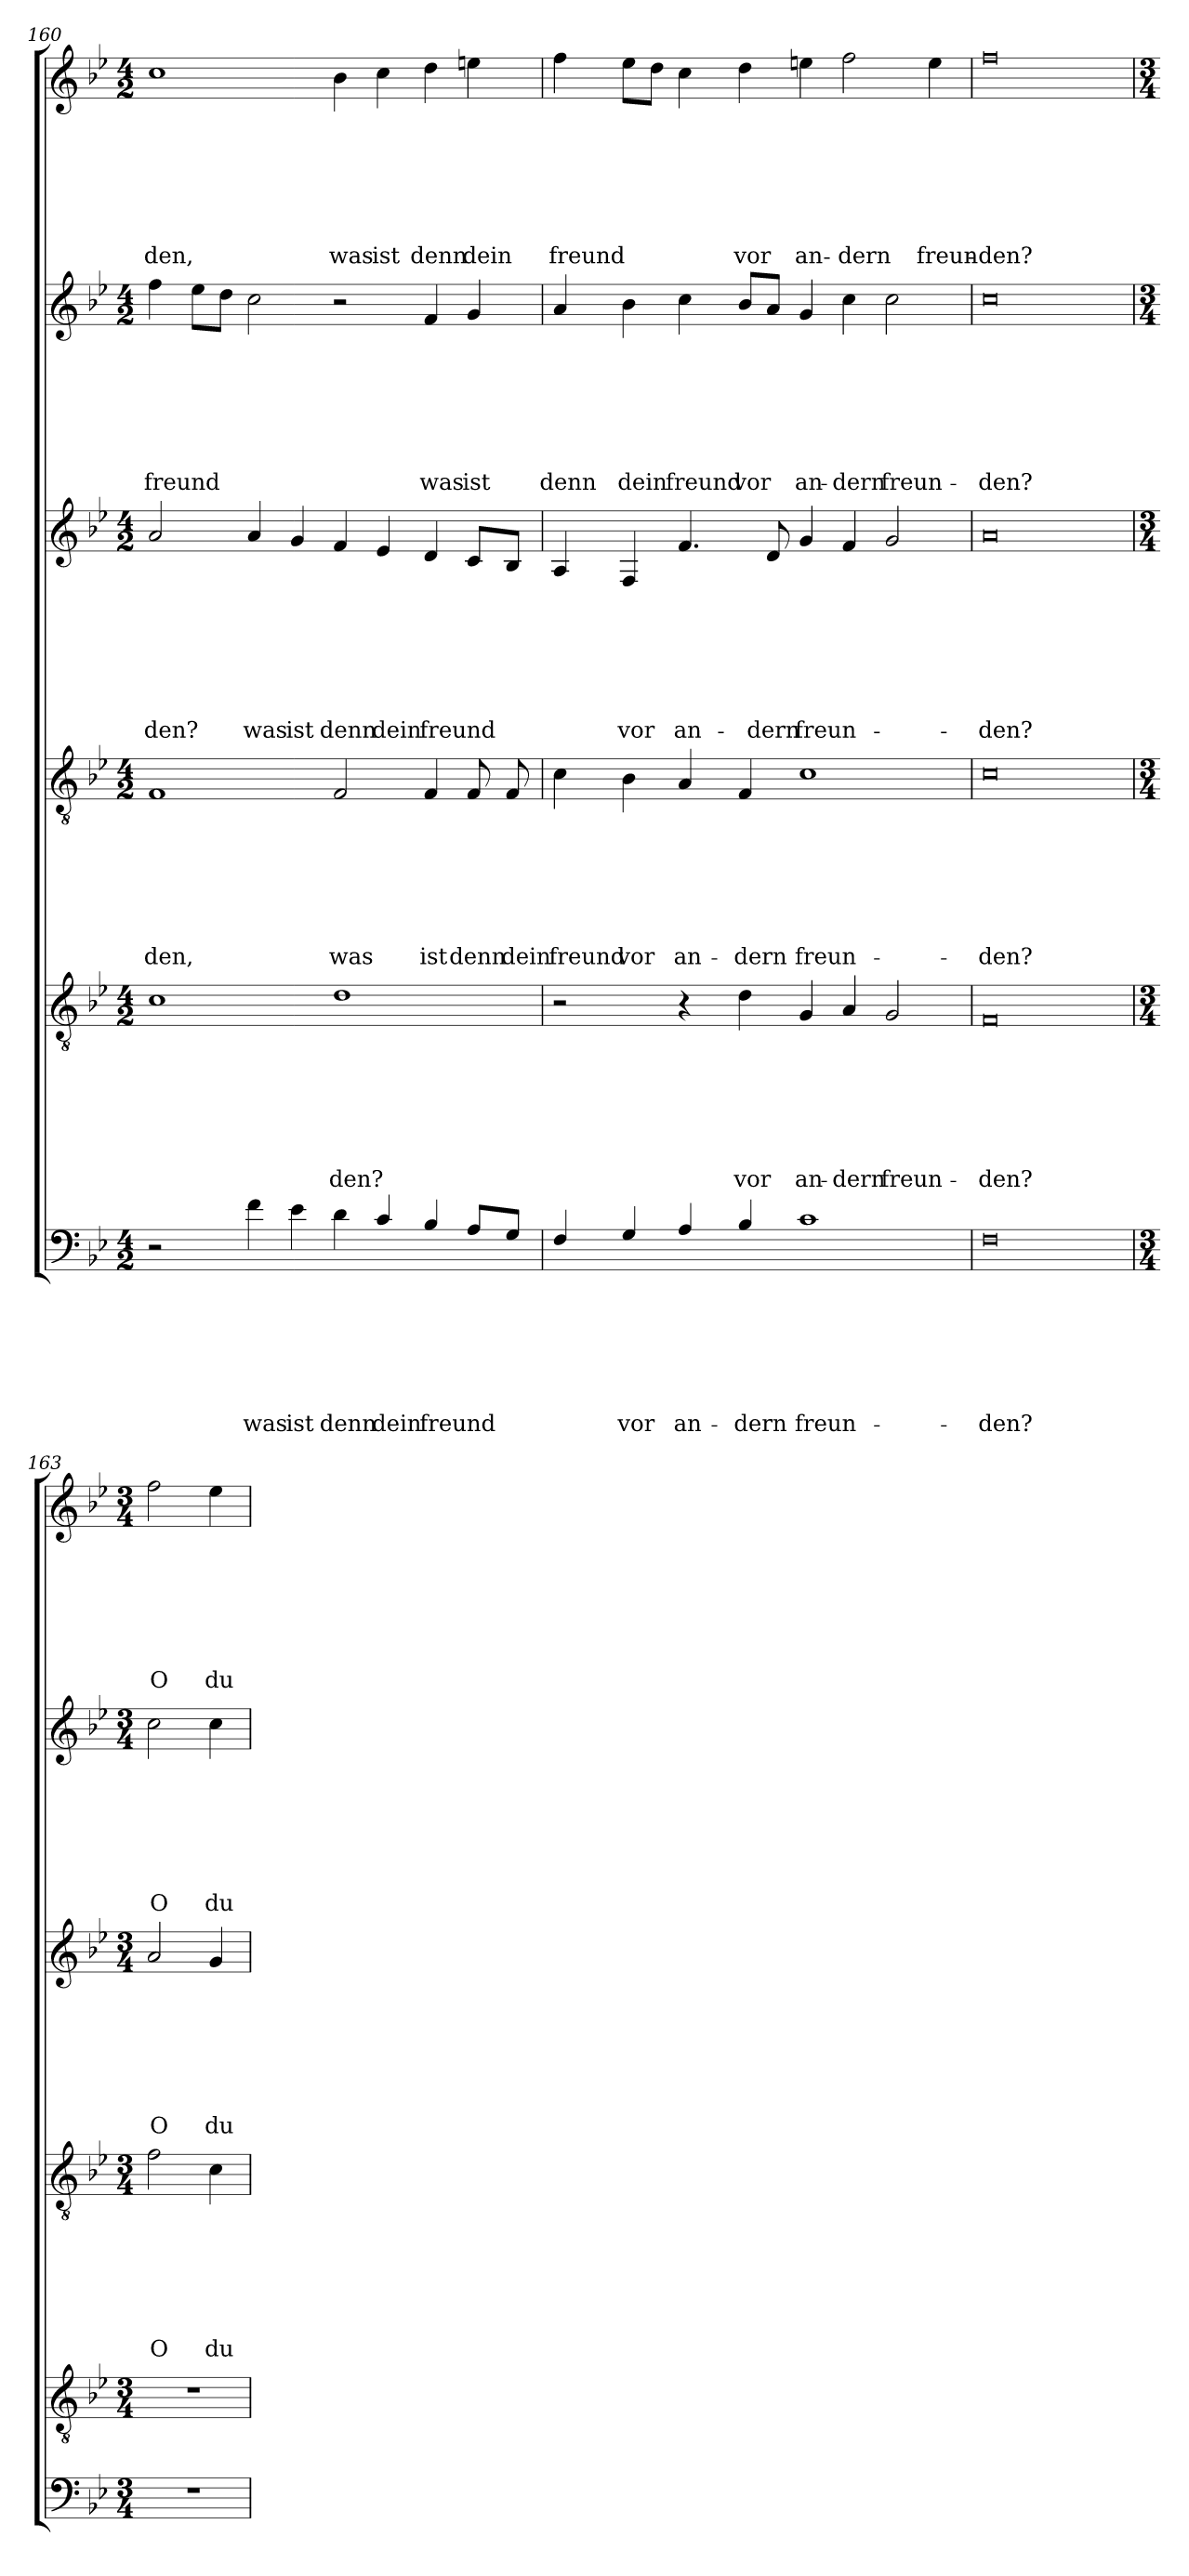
**kern	**text	**text	**text	**text	**text	**text	**text	**kern	**text	**text	**text	**text	**text	**text	**text	**kern	**text	**text	**text	**text	**text	**text	**text	**kern	**text	**text	**text	**text	**text	**text	**text	**kern	**text	**text	**text	**text	**text	**text	**text	**kern	**text	**text	**text	**text	**text	**text	**text
*part6	*part6	*part6	*part6	*part6	*part6	*part6	*part6	*part5	*part5	*part5	*part5	*part5	*part5	*part5	*part5	*part4	*part4	*part4	*part4	*part4	*part4	*part4	*part4	*part3	*part3	*part3	*part3	*part3	*part3	*part3	*part3	*part2	*part2	*part2	*part2	*part2	*part2	*part2	*part2	*part1	*part1	*part1	*part1	*part1	*part1	*part1	*part1
*staff6	*staff6	*staff6	*staff6	*staff6	*staff6	*staff6	*staff6	*staff5	*staff5	*staff5	*staff5	*staff5	*staff5	*staff5	*staff5	*staff4	*staff4	*staff4	*staff4	*staff4	*staff4	*staff4	*staff4	*staff3	*staff3	*staff3	*staff3	*staff3	*staff3	*staff3	*staff3	*staff2	*staff2	*staff2	*staff2	*staff2	*staff2	*staff2	*staff2	*staff1	*staff1	*staff1	*staff1	*staff1	*staff1	*staff1	*staff1
*clefF4	*	*	*	*	*	*	*	*clefGv2	*	*	*	*	*	*	*	*clefGv2	*	*	*	*	*	*	*	*clefG2	*	*	*	*	*	*	*	*clefG2	*	*	*	*	*	*	*	*clefG2	*	*	*	*	*	*	*
*ITrd8c14	*	*	*	*	*	*	*	*	*	*	*	*	*	*	*	*	*	*	*	*	*	*	*	*	*	*	*	*	*	*	*	*	*	*	*	*	*	*	*	*	*	*	*	*	*	*	*
*k[b-e-]	*	*	*	*	*	*	*	*k[b-e-]	*	*	*	*	*	*	*	*k[b-e-]	*	*	*	*	*	*	*	*k[b-e-]	*	*	*	*	*	*	*	*k[b-e-]	*	*	*	*	*	*	*	*k[b-e-]	*	*	*	*	*	*	*
*B-:	*	*	*	*	*	*	*	*B-:	*	*	*	*	*	*	*	*B-:	*	*	*	*	*	*	*	*B-:	*	*	*	*	*	*	*	*B-:	*	*	*	*	*	*	*	*B-:	*	*	*	*	*	*	*
*M4/2	*	*	*	*	*	*	*	*M4/2	*	*	*	*	*	*	*	*M4/2	*	*	*	*	*	*	*	*M4/2	*	*	*	*	*	*	*	*M4/2	*	*	*	*	*	*	*	*M4/2	*	*	*	*	*	*	*
=160	=160	=160	=160	=160	=160	=160	=160	=160	=160	=160	=160	=160	=160	=160	=160	=160	=160	=160	=160	=160	=160	=160	=160	=160	=160	=160	=160	=160	=160	=160	=160	=160	=160	=160	=160	=160	=160	=160	=160	=160	=160	=160	=160	=160	=160	=160	=160
!	!	!	!	!	!	!	!	!	!	!	!	!	!	!	!	!	!	!	!	!	!	!	!LO:LY:b	!	!	!	!	!	!	!	!LO:LY:b	!	!	!	!	!	!	!	!LO:LY:b	!	!	!	!	!	!	!	!LO:LY:b
2r	.	.	.	.	.	.	.	1c	.	.	.	.	.	.	.	1F	.	.	.	.	.	.	-den,	2a/	.	.	.	.	.	.	-den?	4ff\	.	.	.	.	.	.	freund	1cc	.	.	.	.	.	.	-den,
.	.	.	.	.	.	.	.	.	.	.	.	.	.	.	.	.	.	.	.	.	.	.	.	.	.	.	.	.	.	.	.	8ee-\L	.	.	.	.	.	.	.	.	.	.	.	.	.	.	.
.	.	.	.	.	.	.	.	.	.	.	.	.	.	.	.	.	.	.	.	.	.	.	.	.	.	.	.	.	.	.	.	8dd\J	.	.	.	.	.	.	.	.	.	.	.	.	.	.	.
!	!	!	!	!	!	!	!LO:LY:b	!	!	!	!	!	!	!	!	!	!	!	!	!	!	!	!	!	!	!	!	!	!	!	!LO:LY:b	!	!	!	!	!	!	!	!	!	!	!	!	!	!	!	!
4F\	.	.	.	.	.	.	was	.	.	.	.	.	.	.	.	.	.	.	.	.	.	.	.	4a/	.	.	.	.	.	.	was	2cc\	.	.	.	.	.	.	.	.	.	.	.	.	.	.	.
!	!	!	!	!	!	!	!LO:LY:b	!	!	!	!	!	!	!	!	!	!	!	!	!	!	!	!	!	!	!	!	!	!	!	!LO:LY:b	!	!	!	!	!	!	!	!	!	!	!	!	!	!	!	!
4E-\	.	.	.	.	.	.	ist	.	.	.	.	.	.	.	.	.	.	.	.	.	.	.	.	4g/	.	.	.	.	.	.	ist	.	.	.	.	.	.	.	.	.	.	.	.	.	.	.	.
!	!	!	!	!	!	!	!LO:LY:b	!	!	!	!	!	!	!	!LO:LY:b	!	!	!	!	!	!	!	!LO:LY:b	!	!	!	!	!	!	!	!LO:LY:b	!	!	!	!	!	!	!	!	!	!	!	!	!	!	!	!LO:LY:b
4D\	.	.	.	.	.	.	denn	1d	.	.	.	.	.	.	-den?	2F/	.	.	.	.	.	.	was	4f/	.	.	.	.	.	.	denn	2r	.	.	.	.	.	.	.	4b-\	.	.	.	.	.	.	was
!	!	!	!	!	!	!	!LO:LY:b	!	!	!	!	!	!	!	!	!	!	!	!	!	!	!	!	!	!	!	!	!	!	!	!LO:LY:b	!	!	!	!	!	!	!	!	!	!	!	!	!	!	!	!LO:LY:b
4C/	.	.	.	.	.	.	dein	.	.	.	.	.	.	.	.	.	.	.	.	.	.	.	.	4e-/	.	.	.	.	.	.	dein	.	.	.	.	.	.	.	.	4cc\	.	.	.	.	.	.	ist
!	!	!	!	!	!	!	!LO:LY:b	!	!	!	!	!	!	!	!	!	!	!	!	!	!	!	!LO:LY:b	!	!	!	!	!	!	!	!LO:LY:b	!	!	!	!	!	!	!	!LO:LY:b	!	!	!	!	!	!	!	!LO:LY:b
4BB-/	.	.	.	.	.	.	freund	.	.	.	.	.	.	.	.	4F/	.	.	.	.	.	.	ist	4d/	.	.	.	.	.	.	freund	4f/	.	.	.	.	.	.	was	4dd\	.	.	.	.	.	.	denn
!	!	!	!	!	!	!	!	!	!	!	!	!	!	!	!	!	!	!	!	!	!	!	!LO:LY:b	!	!	!	!	!	!	!	!	!	!	!	!	!	!	!	!LO:LY:b	!	!	!	!	!	!	!	!LO:LY:b
8AA/L	.	.	.	.	.	.	.	.	.	.	.	.	.	.	.	8F/	.	.	.	.	.	.	denn	8c/L	.	.	.	.	.	.	.	4g/	.	.	.	.	.	.	ist	4een\	.	.	.	.	.	.	dein
!	!	!	!	!	!	!	!	!	!	!	!	!	!	!	!	!	!	!	!	!	!	!	!LO:LY:b	!	!	!	!	!	!	!	!	!	!	!	!	!	!	!	!	!	!	!	!	!	!	!	!
8GG/J	.	.	.	.	.	.	.	.	.	.	.	.	.	.	.	8F/	.	.	.	.	.	.	dein	8B-/J	.	.	.	.	.	.	.	.	.	.	.	.	.	.	.	.	.	.	.	.	.	.	.
!!LO:LB:g=z
=161	=161	=161	=161	=161	=161	=161	=161	=161	=161	=161	=161	=161	=161	=161	=161	=161	=161	=161	=161	=161	=161	=161	=161	=161	=161	=161	=161	=161	=161	=161	=161	=161	=161	=161	=161	=161	=161	=161	=161	=161	=161	=161	=161	=161	=161	=161	=161
!	!	!	!	!	!	!	!	!	!	!	!	!	!	!	!	!	!	!	!	!	!	!	!LO:LY:b	!	!	!	!	!	!	!	!	!	!	!	!	!	!	!	!LO:LY:b	!	!	!	!	!	!	!	!LO:LY:b
4FF/	.	.	.	.	.	.	.	2r	.	.	.	.	.	.	.	4c\	.	.	.	.	.	.	freund	4A/	.	.	.	.	.	.	.	4a/	.	.	.	.	.	.	denn	4ff\	.	.	.	.	.	.	freund
!	!	!	!	!	!	!	!LO:LY:b	!	!	!	!	!	!	!	!	!	!	!	!	!	!	!	!LO:LY:b	!	!	!	!	!	!	!	!LO:LY:b	!	!	!	!	!	!	!	!LO:LY:b	!	!	!	!	!	!	!	!
4GG/	.	.	.	.	.	.	vor	.	.	.	.	.	.	.	.	4B-\	.	.	.	.	.	.	vor	4F/	.	.	.	.	.	.	vor	4b-\	.	.	.	.	.	.	dein	8ee-\L	.	.	.	.	.	.	.
.	.	.	.	.	.	.	.	.	.	.	.	.	.	.	.	.	.	.	.	.	.	.	.	.	.	.	.	.	.	.	.	.	.	.	.	.	.	.	.	8dd\J	.	.	.	.	.	.	.
!	!	!	!	!	!	!	!LO:LY:b	!	!	!	!	!	!	!	!	!	!	!	!	!	!	!	!LO:LY:b	!	!	!	!	!	!	!	!LO:LY:b	!	!	!	!	!	!	!	!LO:LY:b	!	!	!	!	!	!	!	!
4AA/	.	.	.	.	.	.	an-	4r	.	.	.	.	.	.	.	4A/	.	.	.	.	.	.	an-	4.f/	.	.	.	.	.	.	an-	4cc\	.	.	.	.	.	.	freund	4cc\	.	.	.	.	.	.	.
!	!	!	!	!	!	!	!LO:LY:b	!	!	!	!	!	!	!	!LO:LY:b	!	!	!	!	!	!	!	!LO:LY:b	!	!	!	!	!	!	!	!	!	!	!	!	!	!	!	!LO:LY:b	!	!	!	!	!	!	!	!LO:LY:b
4BB-/	.	.	.	.	.	.	-dern	4d\	.	.	.	.	.	.	vor	4F/	.	.	.	.	.	.	-dern	.	.	.	.	.	.	.	.	8b-/L	.	.	.	.	.	.	vor	4dd\	.	.	.	.	.	.	vor
!	!	!	!	!	!	!	!	!	!	!	!	!	!	!	!	!	!	!	!	!	!	!	!	!	!	!	!	!	!	!	!LO:LY:b	!	!	!	!	!	!	!	!	!	!	!	!	!	!	!	!
.	.	.	.	.	.	.	.	.	.	.	.	.	.	.	.	.	.	.	.	.	.	.	.	8d/	.	.	.	.	.	.	-dern	8a/J	.	.	.	.	.	.	.	.	.	.	.	.	.	.	.
!	!	!	!	!	!	!	!LO:LY:b	!	!	!	!	!	!	!	!LO:LY:b	!	!	!	!	!	!	!	!LO:LY:b	!	!	!	!	!	!	!	!LO:LY:b	!	!	!	!	!	!	!	!LO:LY:b	!	!	!	!	!	!	!	!LO:LY:b
1C	.	.	.	.	.	.	freun-	4G/	.	.	.	.	.	.	an-	1c	.	.	.	.	.	.	freun-	4g/	.	.	.	.	.	.	freun-	4g/	.	.	.	.	.	.	an-	4een\	.	.	.	.	.	.	an-
!	!	!	!	!	!	!	!	!	!	!	!	!	!	!	!LO:LY:b	!	!	!	!	!	!	!	!	!	!	!	!	!	!	!	!	!	!	!	!	!	!	!	!LO:LY:b	!	!	!	!	!	!	!	!LO:LY:b
.	.	.	.	.	.	.	.	4A/	.	.	.	.	.	.	-dern	.	.	.	.	.	.	.	.	4f/	.	.	.	.	.	.	.	4cc\	.	.	.	.	.	.	-dern	2ff\	.	.	.	.	.	.	-dern
!	!	!	!	!	!	!	!	!	!	!	!	!	!	!	!LO:LY:b	!	!	!	!	!	!	!	!	!	!	!	!	!	!	!	!	!	!	!	!	!	!	!	!LO:LY:b	!	!	!	!	!	!	!	!
.	.	.	.	.	.	.	.	2G/	.	.	.	.	.	.	freun-	.	.	.	.	.	.	.	.	2g/	.	.	.	.	.	.	.	2cc\	.	.	.	.	.	.	freun-	.	.	.	.	.	.	.	.
!	!	!	!	!	!	!	!	!	!	!	!	!	!	!	!	!	!	!	!	!	!	!	!	!	!	!	!	!	!	!	!	!	!	!	!	!	!	!	!	!	!	!	!	!	!	!	!LO:LY:b
.	.	.	.	.	.	.	.	.	.	.	.	.	.	.	.	.	.	.	.	.	.	.	.	.	.	.	.	.	.	.	.	.	.	.	.	.	.	.	.	4ee\	.	.	.	.	.	.	freun-
=162	=162	=162	=162	=162	=162	=162	=162	=162	=162	=162	=162	=162	=162	=162	=162	=162	=162	=162	=162	=162	=162	=162	=162	=162	=162	=162	=162	=162	=162	=162	=162	=162	=162	=162	=162	=162	=162	=162	=162	=162	=162	=162	=162	=162	=162	=162	=162
!	!	!	!	!	!	!	!LO:LY:b	!	!	!	!	!	!	!	!LO:LY:b	!	!	!	!	!	!	!	!LO:LY:b	!	!	!	!	!	!	!	!LO:LY:b	!	!	!	!	!	!	!	!LO:LY:b	!	!	!	!	!	!	!	!LO:LY:b
0FF	.	.	.	.	.	.	-den?	0F	.	.	.	.	.	.	-den?	0c	.	.	.	.	.	.	-den?	0a	.	.	.	.	.	.	-den?	0cc	.	.	.	.	.	.	-den?	0ff	.	.	.	.	.	.	-den?
=163	=163	=163	=163	=163	=163	=163	=163	=163	=163	=163	=163	=163	=163	=163	=163	=163	=163	=163	=163	=163	=163	=163	=163	=163	=163	=163	=163	=163	=163	=163	=163	=163	=163	=163	=163	=163	=163	=163	=163	=163	=163	=163	=163	=163	=163	=163	=163
*M3/4	*	*	*	*	*	*	*	*M3/4	*	*	*	*	*	*	*	*M3/4	*	*	*	*	*	*	*	*M3/4	*	*	*	*	*	*	*	*M3/4	*	*	*	*	*	*	*	*M3/4	*	*	*	*	*	*	*
!	!	!	!	!	!	!	!	!	!	!	!	!	!	!	!	!	!	!	!	!	!	!	!LO:LY:b	!	!	!	!	!	!	!	!LO:LY:b	!	!	!	!	!	!	!	!LO:LY:b	!	!	!	!	!	!	!	!LO:LY:b
2.r	.	.	.	.	.	.	.	2.r	.	.	.	.	.	.	.	2f\	.	.	.	.	.	.	O	2a/	.	.	.	.	.	.	O	2cc\	.	.	.	.	.	.	O	2ff\	.	.	.	.	.	.	O
!	!	!	!	!	!	!	!	!	!	!	!	!	!	!	!	!	!	!	!	!	!	!	!LO:LY:b	!	!	!	!	!	!	!	!LO:LY:b	!	!	!	!	!	!	!	!LO:LY:b	!	!	!	!	!	!	!	!LO:LY:b
.	.	.	.	.	.	.	.	.	.	.	.	.	.	.	.	4c\	.	.	.	.	.	.	du	4g/	.	.	.	.	.	.	du	4cc\	.	.	.	.	.	.	du	4ee-\	.	.	.	.	.	.	du
=	=	=	=	=	=	=	=	=	=	=	=	=	=	=	=	=	=	=	=	=	=	=	=	=	=	=	=	=	=	=	=	=	=	=	=	=	=	=	=	=	=	=	=	=	=	=	=
*-	*-	*-	*-	*-	*-	*-	*-	*-	*-	*-	*-	*-	*-	*-	*-	*-	*-	*-	*-	*-	*-	*-	*-	*-	*-	*-	*-	*-	*-	*-	*-	*-	*-	*-	*-	*-	*-	*-	*-	*-	*-	*-	*-	*-	*-	*-	*-
